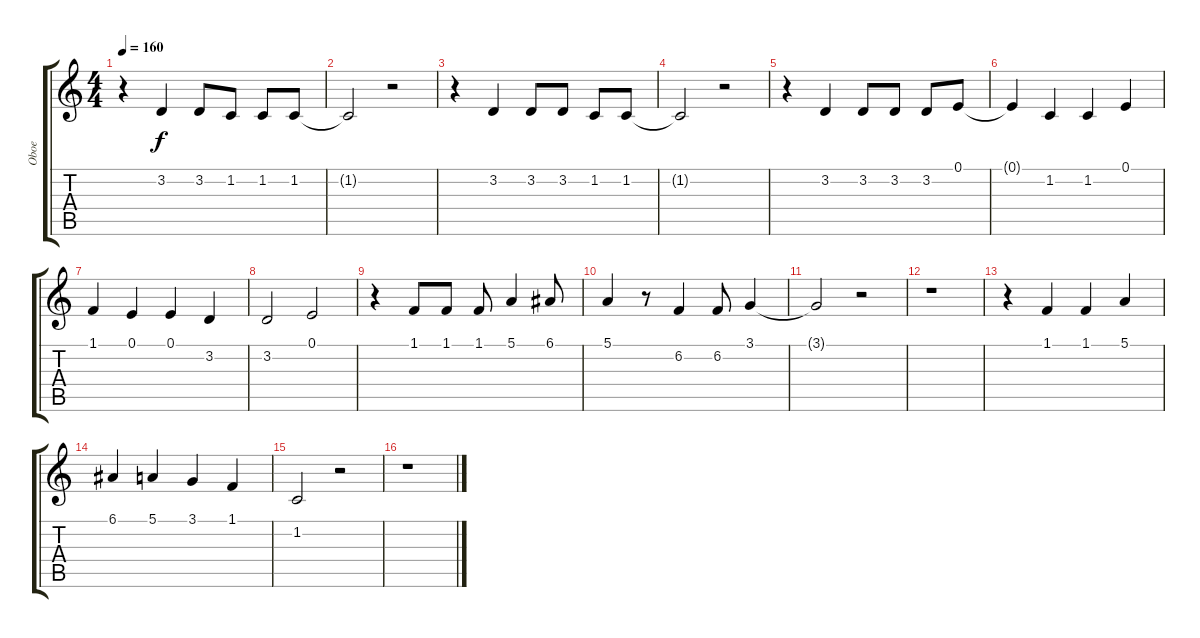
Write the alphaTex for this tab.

\track ("Oboe" "Oboe") {instrument bassoon}
\staff {score tabs}
\tuning (E4 B3 G3 D3 A2 E2) {hide}
\ts (4 4)
\tempo 160
\clef g2
\ks c
r.4{dy f} 3.2.4 3.2.8 1.2.8 1.2.8 1.2.8 |
1.2{t}.2 r.2 |
r.4 3.2.4 3.2.8 3.2.8 1.2.8 1.2.8 |
1.2{t}.2 r.2 |
r.4 3.2.4 3.2.8 3.2.8 3.2.8 0.1.8 |
0.1{t}.4 1.2.4 1.2.4 0.1.4 |
1.1.4 0.1.4 0.1.4 3.2.4 |
3.2.2 0.1.2 |
r.4 1.1.8 1.1.8 1.1.8 5.1.4 6.1.8 |
5.1.4 r.8 6.2.4 6.2.8 3.1.4 |
3.1{t}.2 r.2 |
r.1 |
r.4 1.1.4 1.1.4 5.1.4 |
6.1.4 5.1.4 3.1.4 1.1.4 |
1.2.2 r.2 |
r.1
